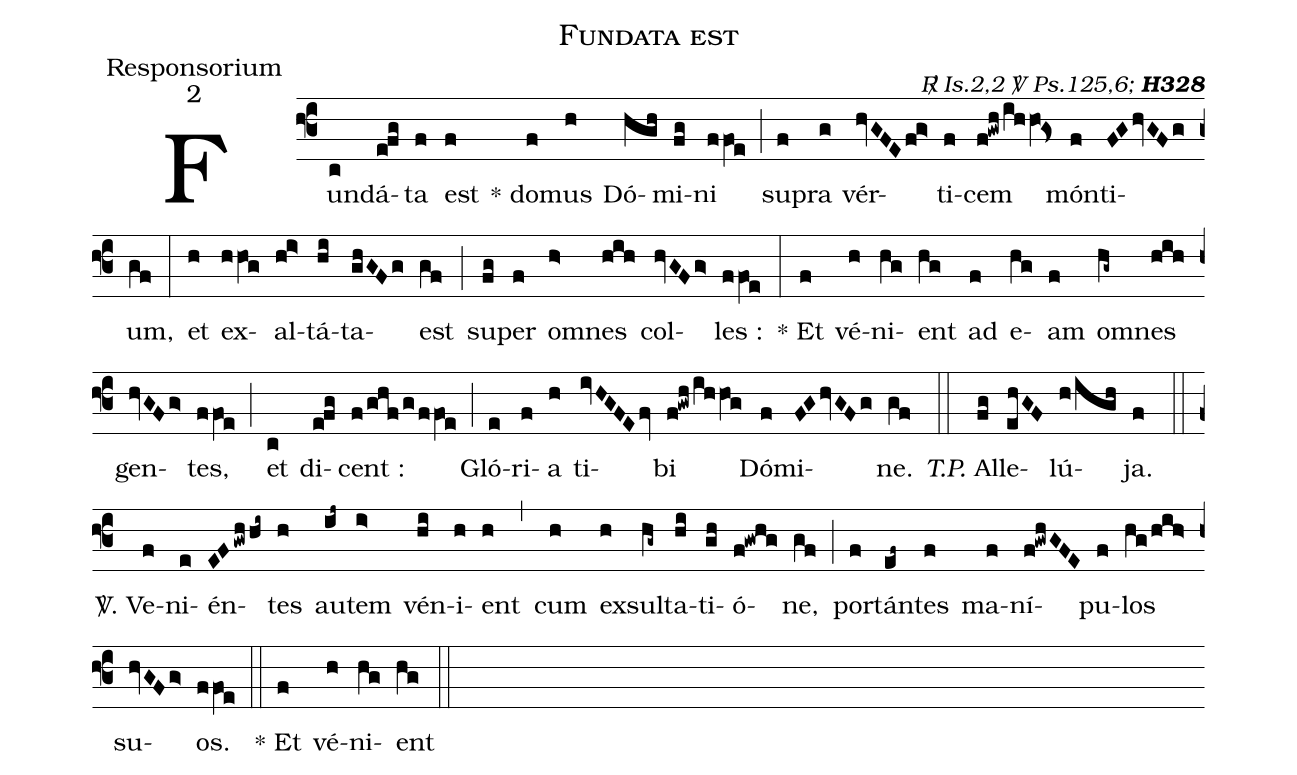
name:Fundata est;
office-part:Responsorium;
mode:2;
commentary:{\itshape\mdseries \Rbar\  Is.2,2 \Vbar\  Ps.125,6;\/} {\bfseries H328};
%%
(f3)Fun(c)dá(efg)ta(f) est(f) * do(f)mus(h) Dó(hgh)mi(fg)ni(ffOe) (;) su(f)pra(g) vér(hvGFEfg>)ti(f)cem(f!gwh/ihhO!gs<) món(f)ti(FGhvGFg)um,(gf) (:) et(h) ex(hhOg)al(hi>)tá(hi)ta(ghGFg)est(gf) (;) su(fg)per(f) om(h>)nes(hih) col(hvGFg>)les :(ffOe) (:)* Et(f) vé(h)ni(hg)ent(hg) ad(f) e(hg)am(f) om(hg~)nes(hih) gen(hvGFg>)tes,(ffOe) (;) et(c) di(efg)cent :(f/ghf/g/ffOe) (;) Gló(e)ri(f)a(h) ti(ivHGFEfv)bi(f!gwh/ih/hOg) Dó(f)mi(FGhvGFg)ne.(gf) (::) <i>T.P.</i> Al(fg)le(ehGF)lú(h/igh)ja.(f) (::)
<sp>V/</sp>. Ve(f)ni(e)én(EFgwh/hi~)tes(h) au(ij~)tem(i>) vén(hi)i(h)ent(h) (,) cum(h) ex(h)sul(hg~)ta(hi)ti(gh)ó(f!gwhg)ne,(gf) (;) por(f)tán(ef~)tes(f) ma(f)ní(f!gwhGFE)pu(f)los(hg/hih>) su(hvGFg>)os.(ffOe) (::) * Et(f) vé(h)ni(hg)ent(hg) (::)
